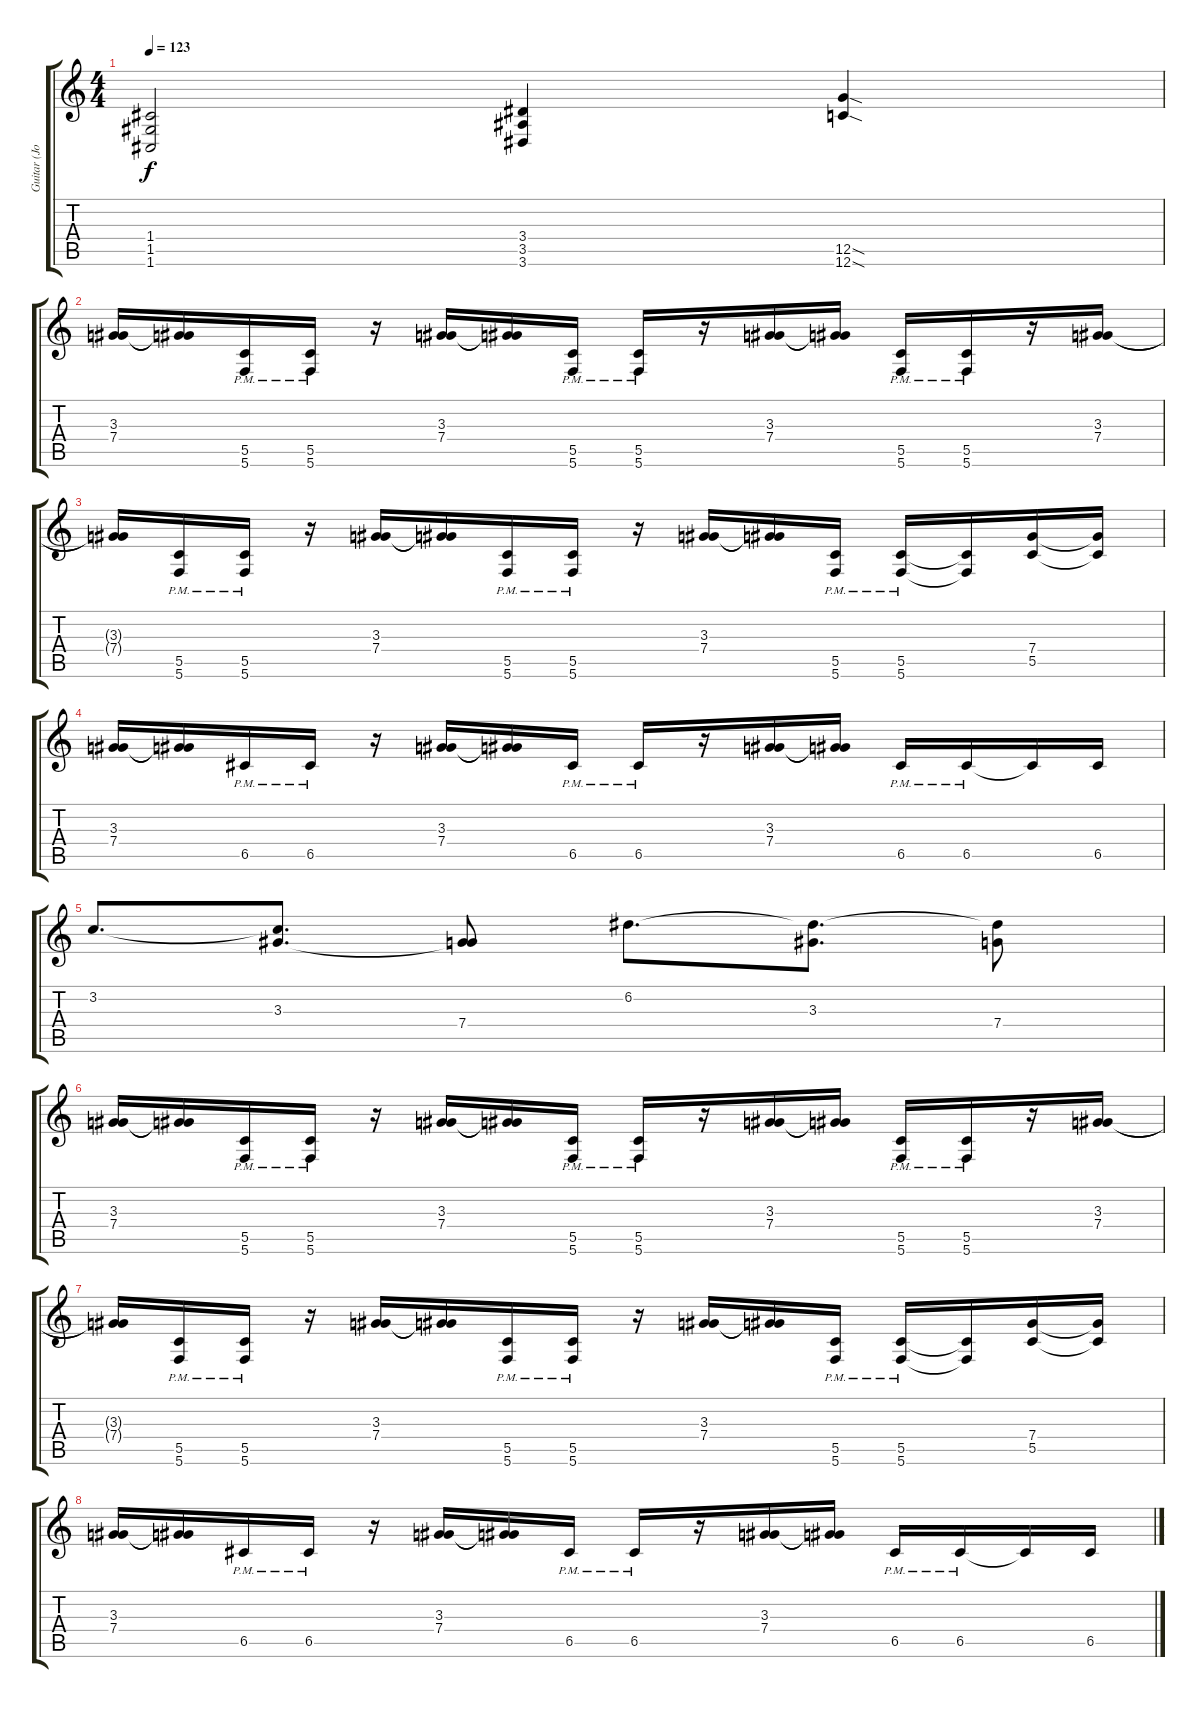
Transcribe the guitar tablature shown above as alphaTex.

\track ("Guitar (Joel)" "Guitar (Jo") {instrument distortionguitar}
\staff {score tabs}
\tuning (D4 A3 F3 C3 G2 C2) {hide}
\ts (4 4)
\tempo 123
\clef g2
\ks c
(1.4 1.5 1.6).2{dy f} (3.4 3.5 3.6).4 (12.5{sod} 12.6{sod}).4 |
(3.3 7.4).16 (3.3{t} 7.4{t}).16 (5.5{pm} 5.6{pm}).16 (5.5{pm} 5.6{pm}).16 r.16 (3.3 7.4).16 (3.3{t} 7.4{t}).16 (5.5{pm} 5.6{pm}).16 (5.5{pm} 5.6{pm}).16 r.16 (3.3 7.4).16 (3.3{t} 7.4{t}).16 (5.5{pm} 5.6{pm}).16 (5.5{pm} 5.6{pm}).16 r.16 (3.3 7.4).16 |
(3.3{t} 7.4{t}).16 (5.5{pm} 5.6{pm}).16 (5.5{pm} 5.6{pm}).16 r.16 (3.3 7.4).16 (3.3{t} 7.4{t}).16 (5.5{pm} 5.6{pm}).16 (5.5{pm} 5.6{pm}).16 r.16 (3.3 7.4).16 (3.3{t} 7.4{t}).16 (5.5{pm} 5.6{pm}).16 (5.5{pm} 5.6{pm}).16 (5.5{t} 5.6{t}).16 (7.4 5.5).16 (7.4{t} 5.5{t}).16 |
(3.3 7.4).16 (3.3{t} 7.4{t}).16 6.5{pm}.16 6.5{pm}.16 r.16 (3.3 7.4).16 (3.3{t} 7.4{t}).16 6.5{pm}.16 6.5{pm}.16 r.16 (3.3 7.4).16 (3.3{t} 7.4{t}).16 6.5{pm}.16 6.5{pm}.16 6.5{t}.16 6.5.16 |
3.2.8{d} (3.2{t} 3.3).8{d} (3.3{t} 7.4).8 6.2.8{d} (6.2{t} 3.3).8{d} (6.2{t} 7.4).8 |
(3.3 7.4).16 (3.3{t} 7.4{t}).16 (5.5{pm} 5.6{pm}).16 (5.5{pm} 5.6{pm}).16 r.16 (3.3 7.4).16 (3.3{t} 7.4{t}).16 (5.5{pm} 5.6{pm}).16 (5.5{pm} 5.6{pm}).16 r.16 (3.3 7.4).16 (3.3{t} 7.4{t}).16 (5.5{pm} 5.6{pm}).16 (5.5{pm} 5.6{pm}).16 r.16 (3.3 7.4).16 |
(3.3{t} 7.4{t}).16 (5.5{pm} 5.6{pm}).16 (5.5{pm} 5.6{pm}).16 r.16 (3.3 7.4).16 (3.3{t} 7.4{t}).16 (5.5{pm} 5.6{pm}).16 (5.5{pm} 5.6{pm}).16 r.16 (3.3 7.4).16 (3.3{t} 7.4{t}).16 (5.5{pm} 5.6{pm}).16 (5.5{pm} 5.6{pm}).16 (5.5{t} 5.6{t}).16 (7.4 5.5).16 (7.4{t} 5.5{t}).16 |
(3.3 7.4).16 (3.3{t} 7.4{t}).16 6.5{pm}.16 6.5{pm}.16 r.16 (3.3 7.4).16 (3.3{t} 7.4{t}).16 6.5{pm}.16 6.5{pm}.16 r.16 (3.3 7.4).16 (3.3{t} 7.4{t}).16 6.5{pm}.16 6.5{pm}.16 6.5{t}.16 6.5.16
